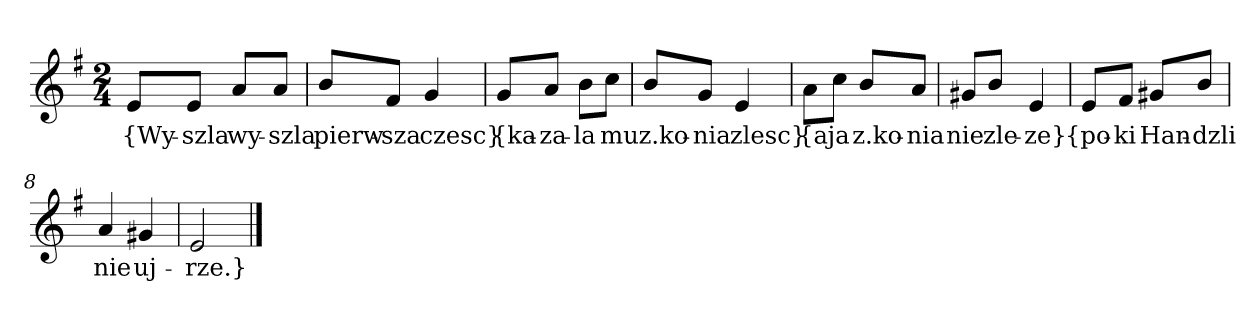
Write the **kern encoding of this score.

**kern	**text
*part1	*part1
*staff1	*staff1
*clefG2	*
*k[f#]	*
*M2/4	*
=	=
8e/L	{Wy-
8e/J	-szla
8a/L	wy-
8a/J	-szla
=2	=2
8b/L	pierw-
8f#/J	-sza
4g	czesc}
=3y	=3y
8g/L	{ka-
8a/J	-za-
8b\L	-la
8cc\J	mu
=4	=4
8b/L	z.ko-
8g/J	-nia
4e	zlesc}
=5y	=5y
8a\L	{a
8cc\J	ja
8b/L	z.ko-
8a/J	-nia
=6	=6
8g#X/L	nie
8b/J	zle-
4e	-ze}
=7y	=7y
8e/L	{po-
8f#/J	-ki
8g#X/L	Han-
8b/J	-dzli
=8	=8
4a	nie
4g#X	uj-
=9	=9
2e	-rze.}
==	==
*-	*-
